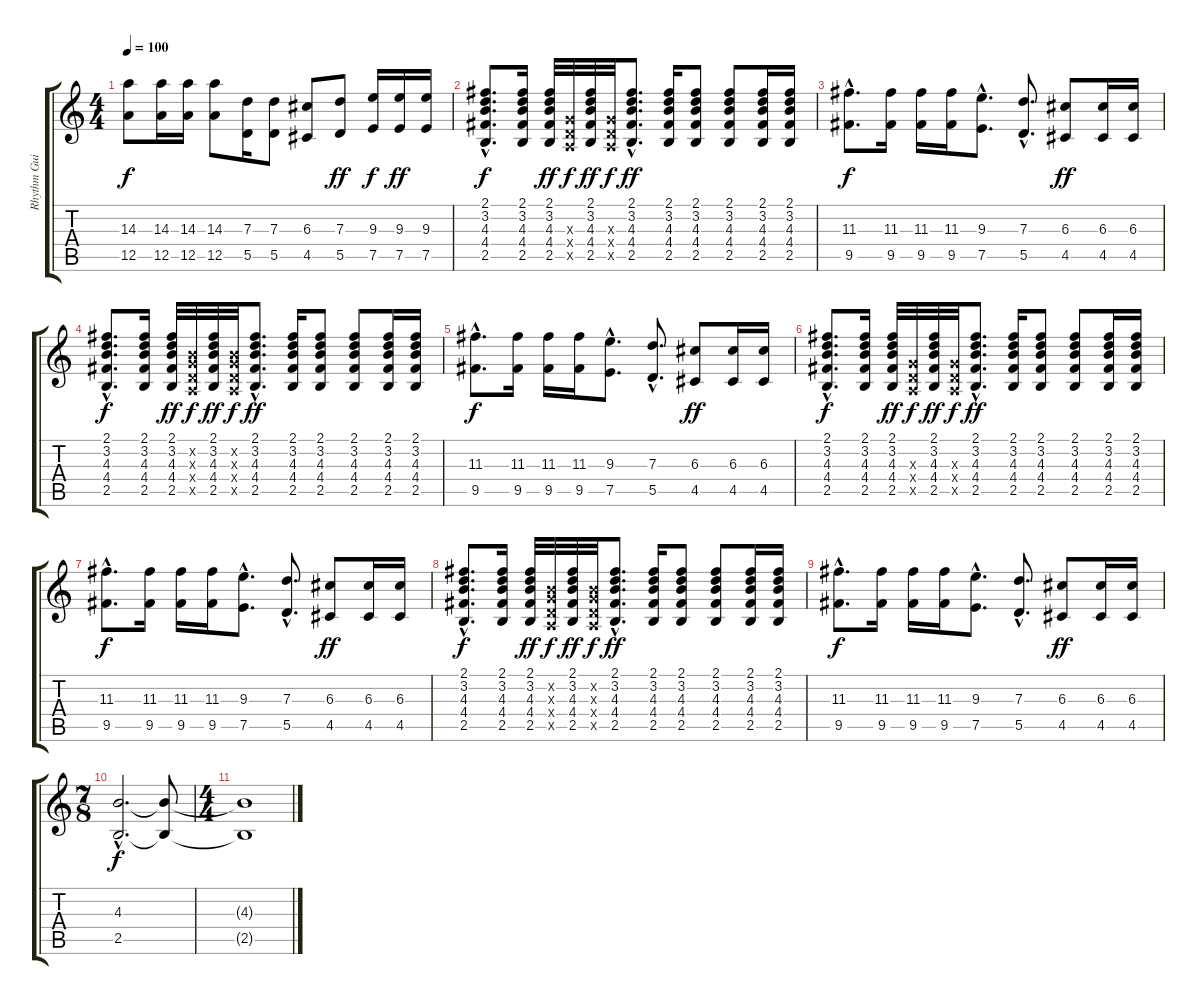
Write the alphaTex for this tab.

\track ("Rhythm Guitar I" "Rhythm Gui") {instrument distortionguitar}
\staff {score tabs}
\tuning (E4 B3 G3 D3 A2 E2) {hide}
\ts (4 4)
\tempo 100
\clef g2
\ks c
(14.3 12.5).8{dy f} (14.3 12.5).16 (14.3 12.5).16 (14.3 12.5).8 (7.3 5.5).16 (7.3 5.5).8 (6.3 4.5).8 (7.3 5.5).8{dy ff} (9.3 7.5).16{dy f} (9.3 7.5).16{dy ff} (9.3 7.5).16 |
(2.1{hac} 3.2{hac} 4.3{hac} 4.4{hac} 2.5{hac}).8{d dy f} (2.1 3.2 4.3 4.4 2.5).16 (2.1 3.2 4.3 4.4 2.5).32{dy ff} (0.3{x} 0.4{x} 0.5{x}).32{dy f} (2.1 3.2 4.3 4.4 2.5).32{dy ff} (0.3{x} 0.4{x} 0.5{x}).32{dy f} (2.1{hac} 3.2{hac} 4.3{hac} 4.4{hac} 2.5{hac}).8{d dy ff} (2.1 3.2 4.3 4.4 2.5).16 (2.1 3.2 4.3 4.4 2.5).8 (2.1 3.2 4.3 4.4 2.5).8 (2.1 3.2 4.3 4.4 2.5).16 (2.1 3.2 4.3 4.4 2.5).16 |
(11.3{hac} 9.5{hac}).8{d dy f} (11.3 9.5).16 (11.3 9.5).16 (11.3 9.5).16 (9.3{hac} 7.5{hac}).8{d} (7.3{hac} 5.5{hac}).8{d} (6.3 4.5).8{dy ff} (6.3 4.5).16 (6.3 4.5).16 |
(2.1{hac} 3.2{hac} 4.3{hac} 4.4{hac} 2.5{hac}).8{d dy f} (2.1 3.2 4.3 4.4 2.5).16 (2.1 3.2 4.3 4.4 2.5).32{dy ff} (0.2{x} 0.3{x} 0.4{x} 0.5{x}).32{dy f} (2.1 3.2 4.3 4.4 2.5).32{dy ff} (0.2{x} 0.3{x} 0.4{x} 0.5{x}).32{dy f} (2.1{hac} 3.2{hac} 4.3{hac} 4.4{hac} 2.5{hac}).8{d dy ff} (2.1 3.2 4.3 4.4 2.5).16 (2.1 3.2 4.3 4.4 2.5).8 (2.1 3.2 4.3 4.4 2.5).8 (2.1 3.2 4.3 4.4 2.5).16 (2.1 3.2 4.3 4.4 2.5).16 |
(11.3{hac} 9.5{hac}).8{d dy f} (11.3 9.5).16 (11.3 9.5).16 (11.3 9.5).16 (9.3{hac} 7.5{hac}).8{d} (7.3{hac} 5.5{hac}).8{d} (6.3 4.5).8{dy ff} (6.3 4.5).16 (6.3 4.5).16 |
(2.1{hac} 3.2{hac} 4.3{hac} 4.4{hac} 2.5{hac}).8{d dy f} (2.1 3.2 4.3 4.4 2.5).16 (2.1 3.2 4.3 4.4 2.5).32{dy ff} (0.3{x} 0.4{x} 0.5{x}).32{dy f} (2.1 3.2 4.3 4.4 2.5).32{dy ff} (0.3{x} 0.4{x} 0.5{x}).32{dy f} (2.1{hac} 3.2{hac} 4.3{hac} 4.4{hac} 2.5{hac}).8{d dy ff} (2.1 3.2 4.3 4.4 2.5).16 (2.1 3.2 4.3 4.4 2.5).8 (2.1 3.2 4.3 4.4 2.5).8 (2.1 3.2 4.3 4.4 2.5).16 (2.1 3.2 4.3 4.4 2.5).16 |
(11.3{hac} 9.5{hac}).8{d dy f} (11.3 9.5).16 (11.3 9.5).16 (11.3 9.5).16 (9.3{hac} 7.5{hac}).8{d} (7.3{hac} 5.5{hac}).8{d} (6.3 4.5).8{dy ff} (6.3 4.5).16 (6.3 4.5).16 |
(2.1{hac} 3.2{hac} 4.3{hac} 4.4{hac} 2.5{hac}).8{d dy f} (2.1 3.2 4.3 4.4 2.5).16 (2.1 3.2 4.3 4.4 2.5).32{dy ff} (0.2{x} 0.3{x} 0.4{x} 0.5{x}).32{dy f} (2.1 3.2 4.3 4.4 2.5).32{dy ff} (0.2{x} 0.3{x} 0.4{x} 0.5{x}).32{dy f} (2.1{hac} 3.2{hac} 4.3{hac} 4.4{hac} 2.5{hac}).8{d dy ff} (2.1 3.2 4.3 4.4 2.5).16 (2.1 3.2 4.3 4.4 2.5).8 (2.1 3.2 4.3 4.4 2.5).8 (2.1 3.2 4.3 4.4 2.5).16 (2.1 3.2 4.3 4.4 2.5).16 |
(11.3{hac} 9.5{hac}).8{d dy f} (11.3 9.5).16 (11.3 9.5).16 (11.3 9.5).16 (9.3{hac} 7.5{hac}).8{d} (7.3{hac} 5.5{hac}).8{d} (6.3 4.5).8{dy ff} (6.3 4.5).16 (6.3 4.5).16 |
\ts (7 8)
(4.3{hac} 2.5{hac}).2{d dy f} (4.3{t} 2.5{t}).8 |
\ts (4 4)
(4.3{t} 2.5{t}).1
